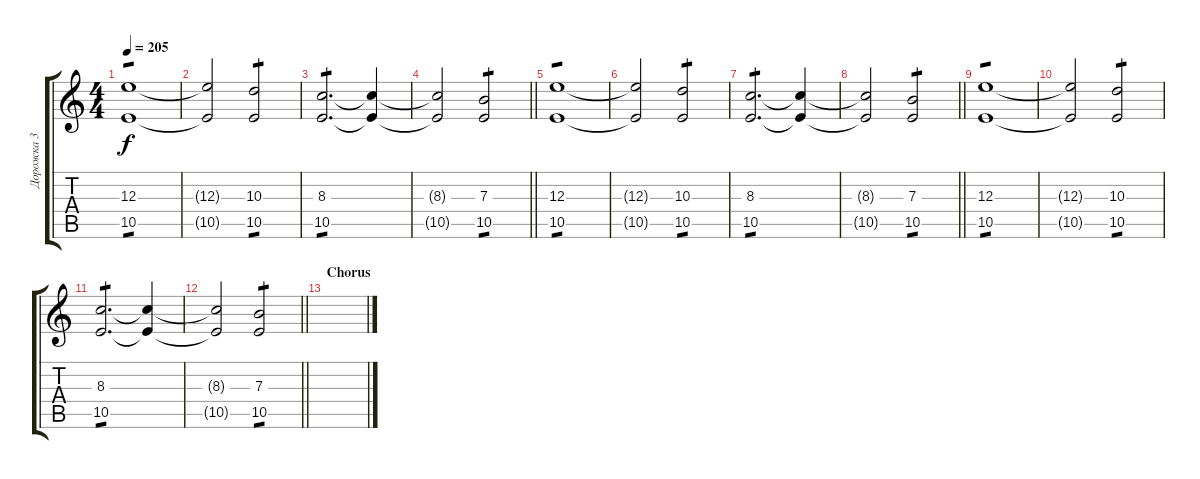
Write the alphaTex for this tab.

\track ("Дорожка 3" "Дорожка 3") {instrument distortionguitar}
\staff {score tabs}
\tuning (Db4 Ab3 E3 B2 Gb2 B1) {hide}
\ts (4 4)
\tempo 205
\clef g2
\ks c
(12.3 10.5).1{tp 1 dy f} |
(12.3{t} 10.5{t}).2 (10.3 10.5).2{tp 1} |
(8.3 10.5).2{d tp 1} (8.3{t} 10.5{t}).4 |
\barLineRight lightlight
(8.3{t} 10.5{t}).2 (7.3 10.5).2{tp 1} |
(12.3 10.5).1{tp 1} |
(12.3{t} 10.5{t}).2 (10.3 10.5).2{tp 1} |
(8.3 10.5).2{d tp 1} (8.3{t} 10.5{t}).4 |
\barLineRight lightlight
(8.3{t} 10.5{t}).2 (7.3 10.5).2{tp 1} |
(12.3 10.5).1{tp 1} |
(12.3{t} 10.5{t}).2 (10.3 10.5).2{tp 1} |
(8.3 10.5).2{d tp 1} (8.3{t} 10.5{t}).4 |
\barLineRight lightlight
(8.3{t} 10.5{t}).2 (7.3 10.5).2{tp 1} |
\section ("" "Chorus")
